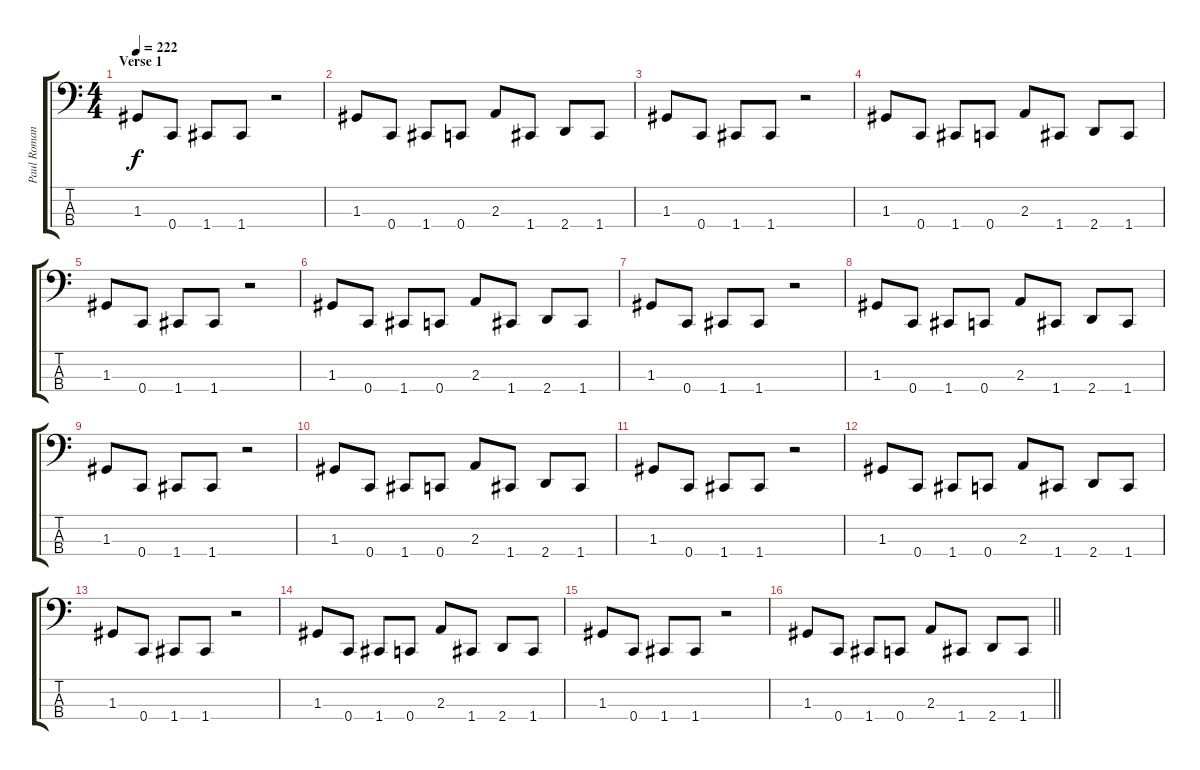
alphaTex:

\track ("Paul Romanko" "Paul Roman") {instrument electricbasspick}
\staff {score tabs}
\tuning (F2 C2 G1 C1) {hide}
\ts (4 4)
\section ("" "Verse 1")
\tempo 222
\clef f4
\ks c
1.3.8{dy f} 0.4.8 1.4.8 1.4.8 r.2 |
1.3.8 0.4.8 1.4.8 0.4.8 2.3.8 1.4.8 2.4.8 1.4.8 |
1.3.8 0.4.8 1.4.8 1.4.8 r.2 |
1.3.8 0.4.8 1.4.8 0.4.8 2.3.8 1.4.8 2.4.8 1.4.8 |
1.3.8 0.4.8 1.4.8 1.4.8 r.2 |
1.3.8 0.4.8 1.4.8 0.4.8 2.3.8 1.4.8 2.4.8 1.4.8 |
1.3.8 0.4.8 1.4.8 1.4.8 r.2 |
1.3.8 0.4.8 1.4.8 0.4.8 2.3.8 1.4.8 2.4.8 1.4.8 |
1.3.8 0.4.8 1.4.8 1.4.8 r.2 |
1.3.8 0.4.8 1.4.8 0.4.8 2.3.8 1.4.8 2.4.8 1.4.8 |
1.3.8 0.4.8 1.4.8 1.4.8 r.2 |
1.3.8 0.4.8 1.4.8 0.4.8 2.3.8 1.4.8 2.4.8 1.4.8 |
1.3.8 0.4.8 1.4.8 1.4.8 r.2 |
1.3.8 0.4.8 1.4.8 0.4.8 2.3.8 1.4.8 2.4.8 1.4.8 |
1.3.8 0.4.8 1.4.8 1.4.8 r.2 |
\barLineRight lightlight
1.3.8 0.4.8 1.4.8 0.4.8 2.3.8 1.4.8 2.4.8 1.4.8
